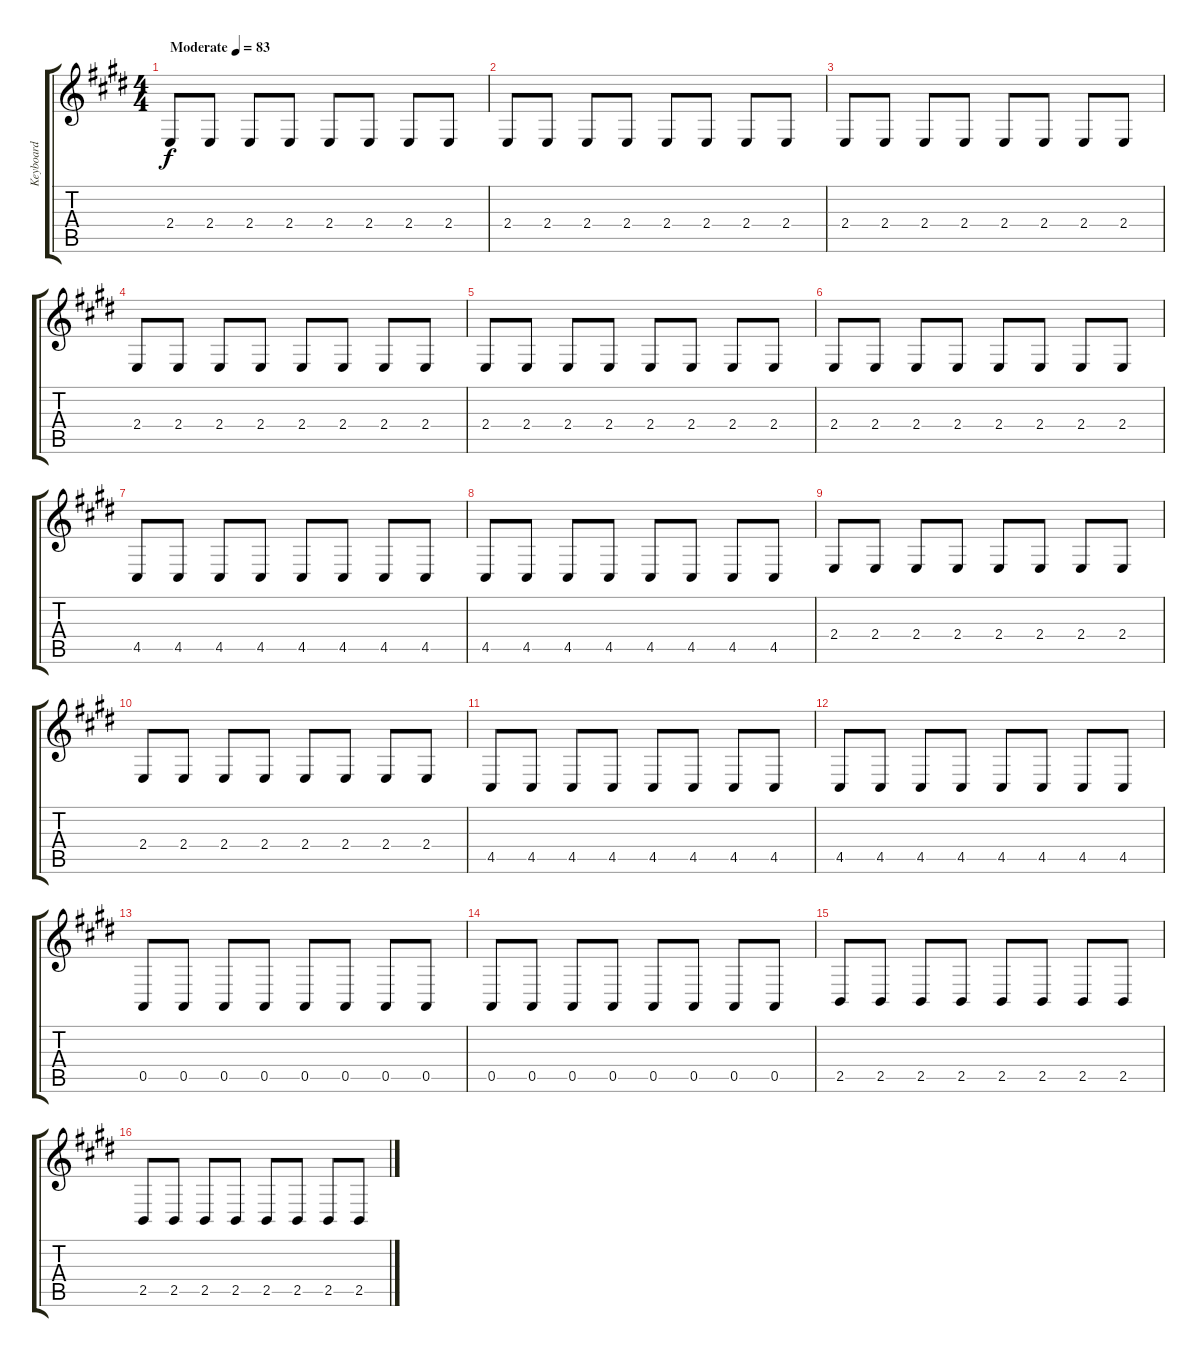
\track ("Keyboard" "Keyboard") {instrument brightacousticpiano}
\staff {score tabs}
\tuning (E4 B3 G3 D3 A2 E2) {hide}
\ts (4 4)
\tempo (83 "Moderate")
\clef g2
\ks e
2.4.8{dy f instrument brightacousticpiano} 2.4.8 2.4.8 2.4.8 2.4.8 2.4.8 2.4.8 2.4.8 |
2.4.8 2.4.8 2.4.8 2.4.8 2.4.8 2.4.8 2.4.8 2.4.8 |
2.4.8 2.4.8 2.4.8 2.4.8 2.4.8 2.4.8 2.4.8 2.4.8 |
2.4.8 2.4.8 2.4.8 2.4.8 2.4.8 2.4.8 2.4.8 2.4.8 |
2.4.8 2.4.8 2.4.8 2.4.8 2.4.8 2.4.8 2.4.8 2.4.8 |
2.4.8 2.4.8 2.4.8 2.4.8 2.4.8 2.4.8 2.4.8 2.4.8 |
4.5.8 4.5.8 4.5.8 4.5.8 4.5.8 4.5.8 4.5.8 4.5.8 |
4.5.8 4.5.8 4.5.8 4.5.8 4.5.8 4.5.8 4.5.8 4.5.8 |
2.4.8 2.4.8 2.4.8 2.4.8 2.4.8 2.4.8 2.4.8 2.4.8 |
2.4.8 2.4.8 2.4.8 2.4.8 2.4.8 2.4.8 2.4.8 2.4.8 |
4.5.8 4.5.8 4.5.8 4.5.8 4.5.8 4.5.8 4.5.8 4.5.8 |
4.5.8 4.5.8 4.5.8 4.5.8 4.5.8 4.5.8 4.5.8 4.5.8 |
0.5.8 0.5.8 0.5.8 0.5.8 0.5.8 0.5.8 0.5.8 0.5.8 |
0.5.8 0.5.8 0.5.8 0.5.8 0.5.8 0.5.8 0.5.8 0.5.8 |
2.5.8 2.5.8 2.5.8 2.5.8 2.5.8 2.5.8 2.5.8 2.5.8 |
2.5.8 2.5.8 2.5.8 2.5.8 2.5.8 2.5.8 2.5.8 2.5.8
